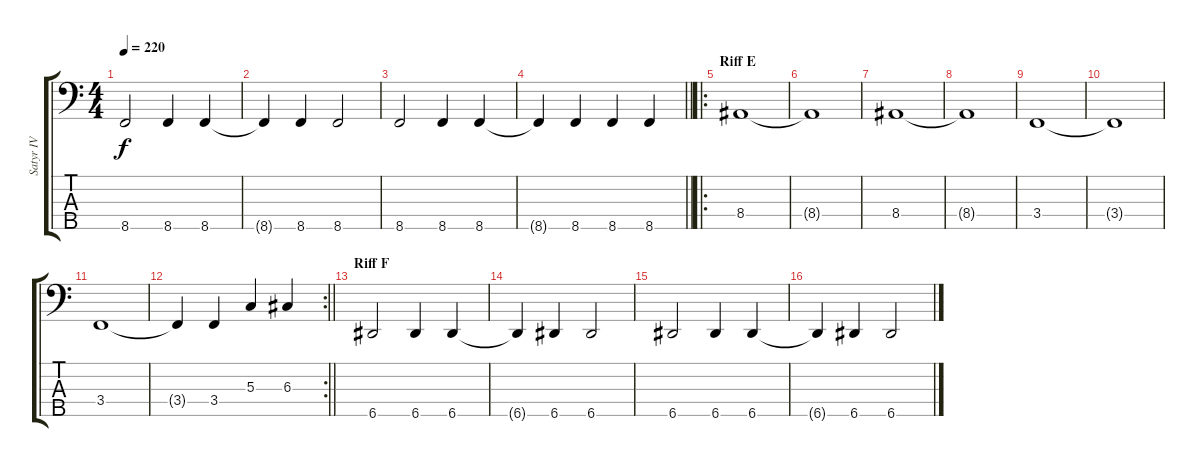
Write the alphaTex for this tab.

\track ("Satyr IV" "Satyr IV") {instrument electricbasspick}
\staff {score tabs}
\tuning (F2 C2 G1 D1 A0) {hide}
\ts (4 4)
\tempo 220
\clef f4
\ks c
8.5.2{dy f} 8.5.4 8.5.4 |
8.5{t}.4 8.5.4 8.5.2 |
8.5.2 8.5.4 8.5.4 |
\barLineRight lightlight
8.5{t}.4 8.5.4 8.5.4 8.5.4 |
\ro
\section ("" "Riff E")
8.4.1 |
8.4{t}.1 |
8.4.1 |
8.4{t}.1 |
3.4.1 |
3.4{t}.1 |
3.4.1 |
\rc 2
\barLineRight lightlight
3.4{t}.4 3.4.4 5.3.4 6.3.4 |
\section ("" "Riff F")
6.5.2 6.5.4 6.5.4 |
6.5{t}.4 6.5.4 6.5.2 |
6.5.2 6.5.4 6.5.4 |
6.5{t}.4 6.5.4 6.5.2
